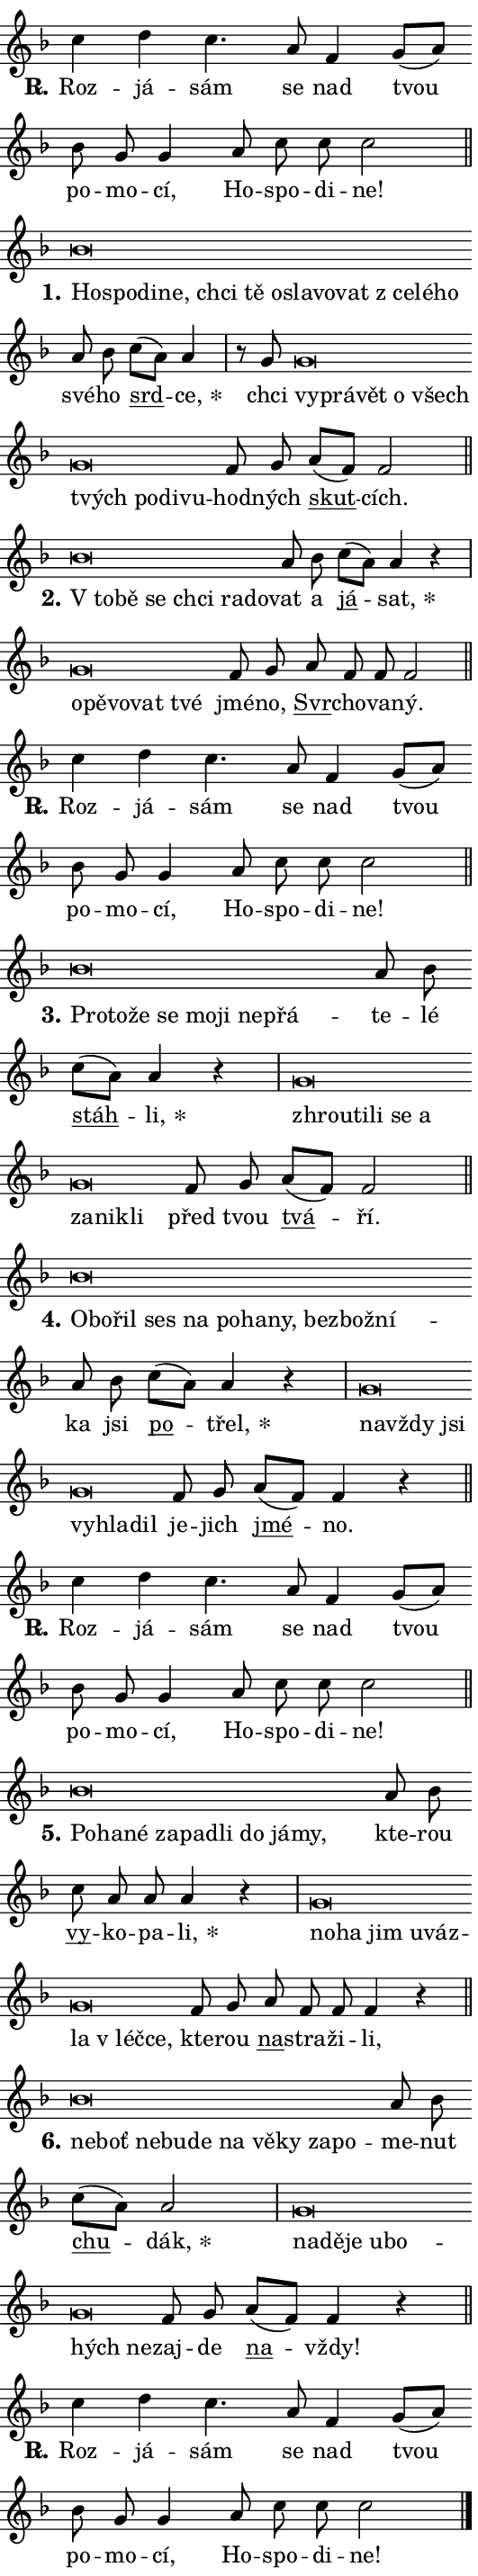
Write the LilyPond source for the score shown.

\version "2.24.0"
\header { tagline = "" }
\paper {
  indent = 0\cm
  top-margin = 0\cm
  right-margin = 0.13\cm % to fit lyric hyphens
  bottom-margin = 0\cm
  left-margin = 0\cm
  paper-width = 9\cm
  page-breaking = #ly:one-page-breaking
  system-system-spacing.basic-distance = #11
  score-system-spacing.basic-distance = #11
  ragged-last = ##f
}


%% Author: Thomas Morley
%% https://lists.gnu.org/archive/html/lilypond-user/2020-05/msg00002.html
#(define (line-position grob)
"Returns position of @var[grob} in current system:
   @code{'start}, if at first time-step
   @code{'end}, if at last time-step
   @code{'middle} otherwise
"
  (let* ((col (ly:item-get-column grob))
         (ln (ly:grob-object col 'left-neighbor))
         (rn (ly:grob-object col 'right-neighbor))
         (col-to-check-left (if (ly:grob? ln) ln col))
         (col-to-check-right (if (ly:grob? rn) rn col))
         (break-dir-left
           (and
             (ly:grob-property col-to-check-left 'non-musical #f)
             (ly:item-break-dir col-to-check-left)))
         (break-dir-right
           (and
             (ly:grob-property col-to-check-right 'non-musical #f)
             (ly:item-break-dir col-to-check-right))))
        (cond ((eqv? 1 break-dir-left) 'start)
              ((eqv? -1 break-dir-right) 'end)
              (else 'middle))))

#(define (tranparent-at-line-position vctor)
  (lambda (grob)
  "Relying on @code{line-position} select the relevant enry from @var{vctor}.
Used to determine transparency,"
    (case (line-position grob)
      ((end) (not (vector-ref vctor 0)))
      ((middle) (not (vector-ref vctor 1)))
      ((start) (not (vector-ref vctor 2))))))

noteHeadBreakVisibility =
#(define-music-function (break-visibility)(vector?)
"Makes @code{NoteHead}s transparent relying on @var{break-visibility}"
#{
  \override NoteHead.transparent =
    #(tranparent-at-line-position break-visibility)
#})

#(define delete-ledgers-for-transparent-note-heads
  (lambda (grob)
    "Reads whether a @code{NoteHead} is transparent.
If so this @code{NoteHead} is removed from @code{'note-heads} from
@var{grob}, which is supposed to be @code{LedgerLineSpanner}.
As a result ledgers are not printed for this @code{NoteHead}"
    (let* ((nhds-array (ly:grob-object grob 'note-heads))
           (nhds-list
             (if (ly:grob-array? nhds-array)
                 (ly:grob-array->list nhds-array)
                 '()))
           ;; Relies on the transparent-property being done before
           ;; Staff.LedgerLineSpanner.after-line-breaking is executed.
           ;; This is fragile ...
           (to-keep
             (remove
               (lambda (nhd)
                 (ly:grob-property nhd 'transparent #f))
               nhds-list)))
      ;; TODO find a better method to iterate over grob-arrays, similiar
      ;; to filter/remove etc for lists
      ;; For now rebuilt from scratch
      (set! (ly:grob-object grob 'note-heads)  '())
      (for-each
        (lambda (nhd)
          (ly:pointer-group-interface::add-grob grob 'note-heads nhd))
        to-keep))))

squashNotes = {
  \override NoteHead.X-extent = #'(-0.2 . 0.2)
  \override NoteHead.Y-extent = #'(-0.75 . 0)
  \override NoteHead.stencil =
    #(lambda (grob)
       (let ((pos (ly:grob-property grob 'staff-position)))
         (begin
           (if (< pos -7) (display "ERROR: Lower brevis then expected\n") (display ""))
           (if (<= pos -6) ly:text-interface::print ly:note-head::print))))
}
unSquashNotes = {
  \revert NoteHead.X-extent
  \revert NoteHead.Y-extent
  \revert NoteHead.stencil
}

hideNotes = \noteHeadBreakVisibility #begin-of-line-visible
unHideNotes = \noteHeadBreakVisibility #all-visible

% work-around for resetting accidentals
% https://lilypond.org/doc/v2.23/Documentation/notation/displaying-rhythms#unmetered-music
cadenzaMeasure = {
  \cadenzaOff
  \partial 1024 s1024
  \cadenzaOn
}

#(define-markup-command (accent layout props text) (markup?)
  "Underline accented syllable"
  (interpret-markup layout props
    #{\markup \override #'(offset . 4.3) \underline { #text }#}))

responsum = \markup \concat {
  "R" \hspace #-1.05 \path #0.1 #'((moveto 0 0.07) (lineto 0.9 0.8)) \hspace #0.05 "."
}

spaceSize = #0.6828661417322834 % exact space size for TeX Gyre Schola

\layout {
  \context {
    \Staff
    \remove "Time_signature_engraver"
    \override LedgerLineSpanner.after-line-breaking = #delete-ledgers-for-transparent-note-heads
  }
  \context {
    \Lyrics {
      \override LyricSpace.minimum-distance = \spaceSize
      \override LyricText.font-name = #"TeX Gyre Schola"
      \override LyricText.font-size = 1
      \override StanzaNumber.font-name = #"TeX Gyre Schola Bold"
      \override StanzaNumber.font-size = 1
    }
  }
  \context {
    \Score 
    \override NoteHead.text =
      #(lambda (grob) 
        (let ((pos (ly:grob-property grob 'staff-position)))
          #{\markup {
            \combine
              \halign #-0.55 \raise #(if (= pos -6) 0 0.5) \override #'(thickness . 2) \draw-line #'(3.2 . 0)
              \musicglyph "noteheads.sM1"
          }#}))
  }
}

% magnetic-lyrics.ily
%
%   written by
%     Jean Abou Samra <jean@abou-samra.fr>
%     Werner Lemberg <wl@gnu.org>
%
%   adapted by
%     Jiri Hon <jiri.hon@gmail.com>
%
% Version 2022-Apr-15

% https://www.mail-archive.com/lilypond-user@gnu.org/msg149350.html

#(define (Left_hyphen_pointer_engraver context)
   "Collect syllable-hyphen-syllable occurrences in lyrics and store
them in properties.  This engraver only looks to the left.  For
example, if the lyrics input is @code{foo -- bar}, it does the
following.

@itemize @bullet
@item
Set the @code{text} property of the @code{LyricHyphen} grob between
@q{foo} and @q{bar} to @code{foo}.

@item
Set the @code{left-hyphen} property of the @code{LyricText} grob with
text @q{foo} to the @code{LyricHyphen} grob between @q{foo} and
@q{bar}.
@end itemize

Use this auxiliary engraver in combination with the
@code{lyric-@/text::@/apply-@/magnetic-@/offset!} hook."
   (let ((hyphen #f)
         (text #f))
     (make-engraver
      (acknowledgers
       ((lyric-syllable-interface engraver grob source-engraver)
        (set! text grob)))
      (end-acknowledgers
       ((lyric-hyphen-interface engraver grob source-engraver)
        ;(when (not (grob::has-interface grob 'lyric-space-interface))
          (set! hyphen grob)));)
      ((stop-translation-timestep engraver)
       (when (and text hyphen)
         (ly:grob-set-object! text 'left-hyphen hyphen))
       (set! text #f)
       (set! hyphen #f)))))

#(define (lyric-text::apply-magnetic-offset! grob)
   "If the space between two syllables is less than the value in
property @code{LyricText@/.details@/.squash-threshold}, move the right
syllable to the left so that it gets concatenated with the left
syllable.

Use this function as a hook for
@code{LyricText@/.after-@/line-@/breaking} if the
@code{Left_@/hyphen_@/pointer_@/engraver} is active."
   (let ((hyphen (ly:grob-object grob 'left-hyphen #f)))
     (when hyphen
       (let ((left-text (ly:spanner-bound hyphen LEFT)))
         (when (grob::has-interface left-text 'lyric-syllable-interface)
           (let* ((common (ly:grob-common-refpoint grob left-text X))
                  (this-x-ext (ly:grob-extent grob common X))
                  (left-x-ext
                   (begin
                     ;; Trigger magnetism for left-text.
                     (ly:grob-property left-text 'after-line-breaking)
                     (ly:grob-extent left-text common X)))
                  ;; `delta` is the gap width between two syllables.
                  (delta (- (interval-start this-x-ext)
                            (interval-end left-x-ext)))
                  (details (ly:grob-property grob 'details))
                  (threshold (assoc-get 'squash-threshold details 0.2)))
             (when (< delta threshold)
               (let* (;; We have to manipulate the input text so that
                      ;; ligatures crossing syllable boundaries are not
                      ;; disabled.  For languages based on the Latin
                      ;; script this is essentially a beautification.
                      ;; However, for non-Western scripts it can be a
                      ;; necessity.
                      (lt (ly:grob-property left-text 'text))
                      (rt (ly:grob-property grob 'text))
                      (is-space (grob::has-interface hyphen 'lyric-space-interface))
                      (space (if is-space " " ""))
                      (extra-delta (if is-space spaceSize 0))
                      ;; Append new syllable.
                      (ltrt-space (if (and (string? lt) (string? rt))
                                (string-append lt space rt)
                                (make-concat-markup (list lt space rt))))
                      ;; Right-align `ltrt` to the right side.
                      (ltrt-space-markup (grob-interpret-markup
                               grob
                               (make-translate-markup
                                (cons (interval-length this-x-ext) 0)
                                (make-right-align-markup ltrt-space)))))
                 (begin
                   ;; Don't print `left-text`.
                   (ly:grob-set-property! left-text 'stencil #f)
                   ;; Set text and stencil (which holds all collected
                   ;; syllables so far) and shift it to the left.
                   (ly:grob-set-property! grob 'text ltrt-space)
                   (ly:grob-set-property! grob 'stencil ltrt-space-markup)
                   (ly:grob-translate-axis! grob (- (- delta extra-delta)) X))))))))))


#(define (lyric-hyphen::displace-bounds-first grob)
   ;; Make very sure this callback isn't triggered too early.
   (let ((left (ly:spanner-bound grob LEFT))
         (right (ly:spanner-bound grob RIGHT)))
     (ly:grob-property left 'after-line-breaking)
     (ly:grob-property right 'after-line-breaking)
     (ly:lyric-hyphen::print grob)))

squashThreshold = #0.4

\layout {
  \context {
    \Lyrics
    \consists #Left_hyphen_pointer_engraver
    \override LyricText.after-line-breaking =
      #lyric-text::apply-magnetic-offset!
    \override LyricHyphen.stencil = #lyric-hyphen::displace-bounds-first
    \override LyricText.details.squash-threshold = \squashThreshold
    \override LyricHyphen.minimum-distance = 0
    \override LyricHyphen.minimum-length = \squashThreshold
  }
}

squashText = \override LyricText.details.squash-threshold = 9999
unSquashText = \override LyricText.details.squash-threshold = \squashThreshold

leftText = \override LyricText.self-alignment-X = #LEFT
unLeftText = \revert LyricText.self-alignment-X

starOffset = #(lambda (grob) 
                (let ((x_offset (ly:self-alignment-interface::aligned-on-x-parent grob)))
                  (if (= x_offset 0) 0 (+ x_offset 1.2))))

star = #(define-music-function (syllable)(string?)
"Append star separator at the end of a syllable"
#{
  \once \override LyricText.X-offset = #starOffset
  \lyricmode { \markup {
    #syllable
    \override #'((font-name . "TeX Gyre Schola Bold")) \hspace #0.2 \lower #0.65 \larger "*"
  } }
#})

starAccent = #(define-music-function (syllable)(string?)
"Append star separator at the end of a syllable and make accent"
#{
  \once \override LyricText.X-offset = #starOffset
  \lyricmode { \markup {
    \accent #syllable
    \override #'((font-name . "TeX Gyre Schola Bold")) \hspace #0.2 \lower #0.65 \larger "*"
  } }
#})

breath = #(define-music-function (syllable)(string?)
"Append breathing indicator at the end of a syllable"
#{
  \lyricmode { \markup { #syllable "+" } }
#})

optionalBreath = #(define-music-function (syllable)(string?)
"Append optional breathing indicator at the end of a syllable"
#{
  \lyricmode { \markup { #syllable "(+)" } }
#})


\score {
    <<
        \new Voice = "melody" { \cadenzaOn \key f \major \relative { c''4 d c4. a8 \bar "" f4 \bar "" g8[( a)] \bar "" bes g g4 \bar "" a8 c c c2 \cadenzaMeasure \bar "||" \break } }
        \new Lyrics \lyricsto "melody" { \lyricmode { \set stanza = \responsum
Roz -- já -- sám se nad tvou po -- mo -- cí, Ho -- spo -- di -- ne! } }
    >>
    \layout {}
}

\score {
    <<
        \new Voice = "melody" { \cadenzaOn \key f \major \relative { \squashNotes bes'\breve*1/16 \hideNotes \breve*1/16 \bar "" \breve*1/16 \bar "" \breve*1/16 \bar "" \breve*1/16 \bar "" \breve*1/16 \bar "" \breve*1/16 \bar "" \breve*1/16 \bar "" \breve*1/16 \bar "" \breve*1/16 \bar "" \breve*1/16 \bar "" \breve*1/16 \breve*1/16 \bar "" \unHideNotes \unSquashNotes a8 bes \bar "" c[( a)] a4 \cadenzaMeasure \bar "|" r8 g8 \squashNotes g\breve*1/16 \hideNotes \breve*1/16 \bar "" \breve*1/16 \bar "" \breve*1/16 \bar "" \breve*1/16 \bar "" \breve*1/16 \bar "" \breve*1/16 \bar "" \breve*1/16 \breve*1/16 \bar "" \unHideNotes \unSquashNotes f8 g \bar "" a[( f)] f2 \cadenzaMeasure \bar "||" \break } }
        \new Lyrics \lyricsto "melody" { \lyricmode { \set stanza = "1."
\leftText Ho -- \squashText spo -- di -- ne, chci tě o -- sla -- vo -- vat "z ce" -- lé -- ho \unLeftText \unSquashText své -- ho \markup \accent srd -- \star ce, chci \leftText vy -- \squashText prá -- vět o všech tvých po -- di -- vu -- \unLeftText \unSquashText hod -- ných \markup \accent skut -- cích. } }
    >>
    \layout {}
}

\score {
    <<
        \new Voice = "melody" { \cadenzaOn \key f \major \relative { \squashNotes bes'\breve*1/16 \hideNotes \breve*1/16 \bar "" \breve*1/16 \bar "" \breve*1/16 \bar "" \breve*1/16 \breve*1/16 \bar "" \unHideNotes \unSquashNotes a8 bes \bar "" c[( a)] a4 r \cadenzaMeasure \bar "|" \squashNotes g\breve*1/16 \hideNotes \breve*1/16 \bar "" \breve*1/16 \bar "" \breve*1/16 \breve*1/16 \bar "" \unHideNotes \unSquashNotes f8 g \bar "" a f f f2 \cadenzaMeasure \bar "||" \break } }
        \new Lyrics \lyricsto "melody" { \lyricmode { \set stanza = "2."
\leftText "V to" -- \squashText bě se chci ra -- do -- \unLeftText \unSquashText vat a \markup \accent já -- \star sat, \leftText o -- \squashText pě -- vo -- vat tvé \unLeftText \unSquashText jmé -- no, \markup \accent Svr -- cho -- va -- ný. } }
    >>
    \layout {}
}

\score {
    <<
        \new Voice = "melody" { \cadenzaOn \key f \major \relative { c''4 d c4. a8 \bar "" f4 \bar "" g8[( a)] \bar "" bes g g4 \bar "" a8 c c c2 \cadenzaMeasure \bar "||" \break } }
        \new Lyrics \lyricsto "melody" { \lyricmode { \set stanza = \responsum
Roz -- já -- sám se nad tvou po -- mo -- cí, Ho -- spo -- di -- ne! } }
    >>
    \layout {}
}

\score {
    <<
        \new Voice = "melody" { \cadenzaOn \key f \major \relative { \squashNotes bes'\breve*1/16 \hideNotes \breve*1/16 \bar "" \breve*1/16 \bar "" \breve*1/16 \bar "" \breve*1/16 \bar "" \breve*1/16 \bar "" \breve*1/16 \breve*1/16 \bar "" \unHideNotes \unSquashNotes a8 bes \bar "" c[( a)] a4 r \cadenzaMeasure \bar "|" \squashNotes g\breve*1/16 \hideNotes \breve*1/16 \bar "" \breve*1/16 \bar "" \breve*1/16 \bar "" \breve*1/16 \bar "" \breve*1/16 \bar "" \breve*1/16 \breve*1/16 \bar "" \unHideNotes \unSquashNotes f8 g \bar "" a[( f)] f2 \cadenzaMeasure \bar "||" \break } }
        \new Lyrics \lyricsto "melody" { \lyricmode { \set stanza = "3."
\leftText Pro -- \squashText to -- že se mo -- ji ne -- přá -- \unLeftText \unSquashText te -- lé \markup \accent stáh -- \star li, \leftText zhrou -- \squashText ti -- li se a za -- ni -- kli \unLeftText \unSquashText před tvou \markup \accent tvá -- ří. } }
    >>
    \layout {}
}

\score {
    <<
        \new Voice = "melody" { \cadenzaOn \key f \major \relative { \squashNotes bes'\breve*1/16 \hideNotes \breve*1/16 \bar "" \breve*1/16 \bar "" \breve*1/16 \bar "" \breve*1/16 \bar "" \breve*1/16 \bar "" \breve*1/16 \bar "" \breve*1/16 \bar "" \breve*1/16 \bar "" \breve*1/16 \breve*1/16 \bar "" \unHideNotes \unSquashNotes a8 bes \bar "" c[( a)] a4 r \cadenzaMeasure \bar "|" \squashNotes g\breve*1/16 \hideNotes \breve*1/16 \bar "" \breve*1/16 \bar "" \breve*1/16 \bar "" \breve*1/16 \breve*1/16 \bar "" \unHideNotes \unSquashNotes f8 g \bar "" a[( f)] f4 r \cadenzaMeasure \bar "||" \break } }
        \new Lyrics \lyricsto "melody" { \lyricmode { \set stanza = "4."
\leftText O -- \squashText bo -- řil ses na po -- ha -- ny, bez -- bož -- ní -- \unLeftText \unSquashText ka jsi \markup \accent po -- \star třel, \leftText na -- \squashText vždy jsi vy -- hla -- dil \unLeftText \unSquashText je -- jich \markup \accent jmé -- no. } }
    >>
    \layout {}
}

\score {
    <<
        \new Voice = "melody" { \cadenzaOn \key f \major \relative { c''4 d c4. a8 \bar "" f4 \bar "" g8[( a)] \bar "" bes g g4 \bar "" a8 c c c2 \cadenzaMeasure \bar "||" \break } }
        \new Lyrics \lyricsto "melody" { \lyricmode { \set stanza = \responsum
Roz -- já -- sám se nad tvou po -- mo -- cí, Ho -- spo -- di -- ne! } }
    >>
    \layout {}
}

\score {
    <<
        \new Voice = "melody" { \cadenzaOn \key f \major \relative { \squashNotes bes'\breve*1/16 \hideNotes \breve*1/16 \bar "" \breve*1/16 \bar "" \breve*1/16 \bar "" \breve*1/16 \bar "" \breve*1/16 \bar "" \breve*1/16 \bar "" \breve*1/16 \breve*1/16 \bar "" \unHideNotes \unSquashNotes a8 bes \bar "" c a a a4 r \cadenzaMeasure \bar "|" \squashNotes g\breve*1/16 \hideNotes \breve*1/16 \bar "" \breve*1/16 \bar "" \breve*1/16 \bar "" \breve*1/16 \bar "" \breve*1/16 \bar "" \breve*1/16 \breve*1/16 \bar "" \unHideNotes \unSquashNotes f8 g \bar "" a f f f4 r \cadenzaMeasure \bar "||" \break } }
        \new Lyrics \lyricsto "melody" { \lyricmode { \set stanza = "5."
\leftText Po -- \squashText ha -- né za -- pa -- dli do já -- my, \unLeftText \unSquashText kte -- rou \markup \accent vy -- ko -- pa -- \star li, \leftText no -- \squashText ha jim u -- váz -- la "v léč" -- ce, \unLeftText \unSquashText kte -- rou \markup \accent na -- stra -- ži -- li, } }
    >>
    \layout {}
}

\score {
    <<
        \new Voice = "melody" { \cadenzaOn \key f \major \relative { \squashNotes bes'\breve*1/16 \hideNotes \breve*1/16 \bar "" \breve*1/16 \bar "" \breve*1/16 \bar "" \breve*1/16 \bar "" \breve*1/16 \bar "" \breve*1/16 \bar "" \breve*1/16 \bar "" \breve*1/16 \breve*1/16 \bar "" \unHideNotes \unSquashNotes a8 bes \bar "" c[( a)] a2 \cadenzaMeasure \bar "|" \squashNotes g\breve*1/16 \hideNotes \breve*1/16 \bar "" \breve*1/16 \bar "" \breve*1/16 \bar "" \breve*1/16 \bar "" \breve*1/16 \breve*1/16 \bar "" \unHideNotes \unSquashNotes f8 g \bar "" a[( f)] f4 r \cadenzaMeasure \bar "||" \break } }
        \new Lyrics \lyricsto "melody" { \lyricmode { \set stanza = "6."
\leftText ne -- \squashText boť ne -- bu -- de na vě -- ky za -- po -- \unLeftText \unSquashText me -- nut \markup \accent chu -- \star dák, \leftText na -- \squashText dě -- je u -- bo -- hých ne -- \unLeftText \unSquashText zaj -- de \markup \accent na -- vždy! } }
    >>
    \layout {}
}

\score {
    <<
        \new Voice = "melody" { \cadenzaOn \key f \major \relative { c''4 d c4. a8 \bar "" f4 \bar "" g8[( a)] \bar "" bes g g4 \bar "" a8 c c c2 \cadenzaMeasure \bar "||" \break } \bar "|." }
        \new Lyrics \lyricsto "melody" { \lyricmode { \set stanza = \responsum
Roz -- já -- sám se nad tvou po -- mo -- cí, Ho -- spo -- di -- ne! } }
    >>
    \layout {}
}
